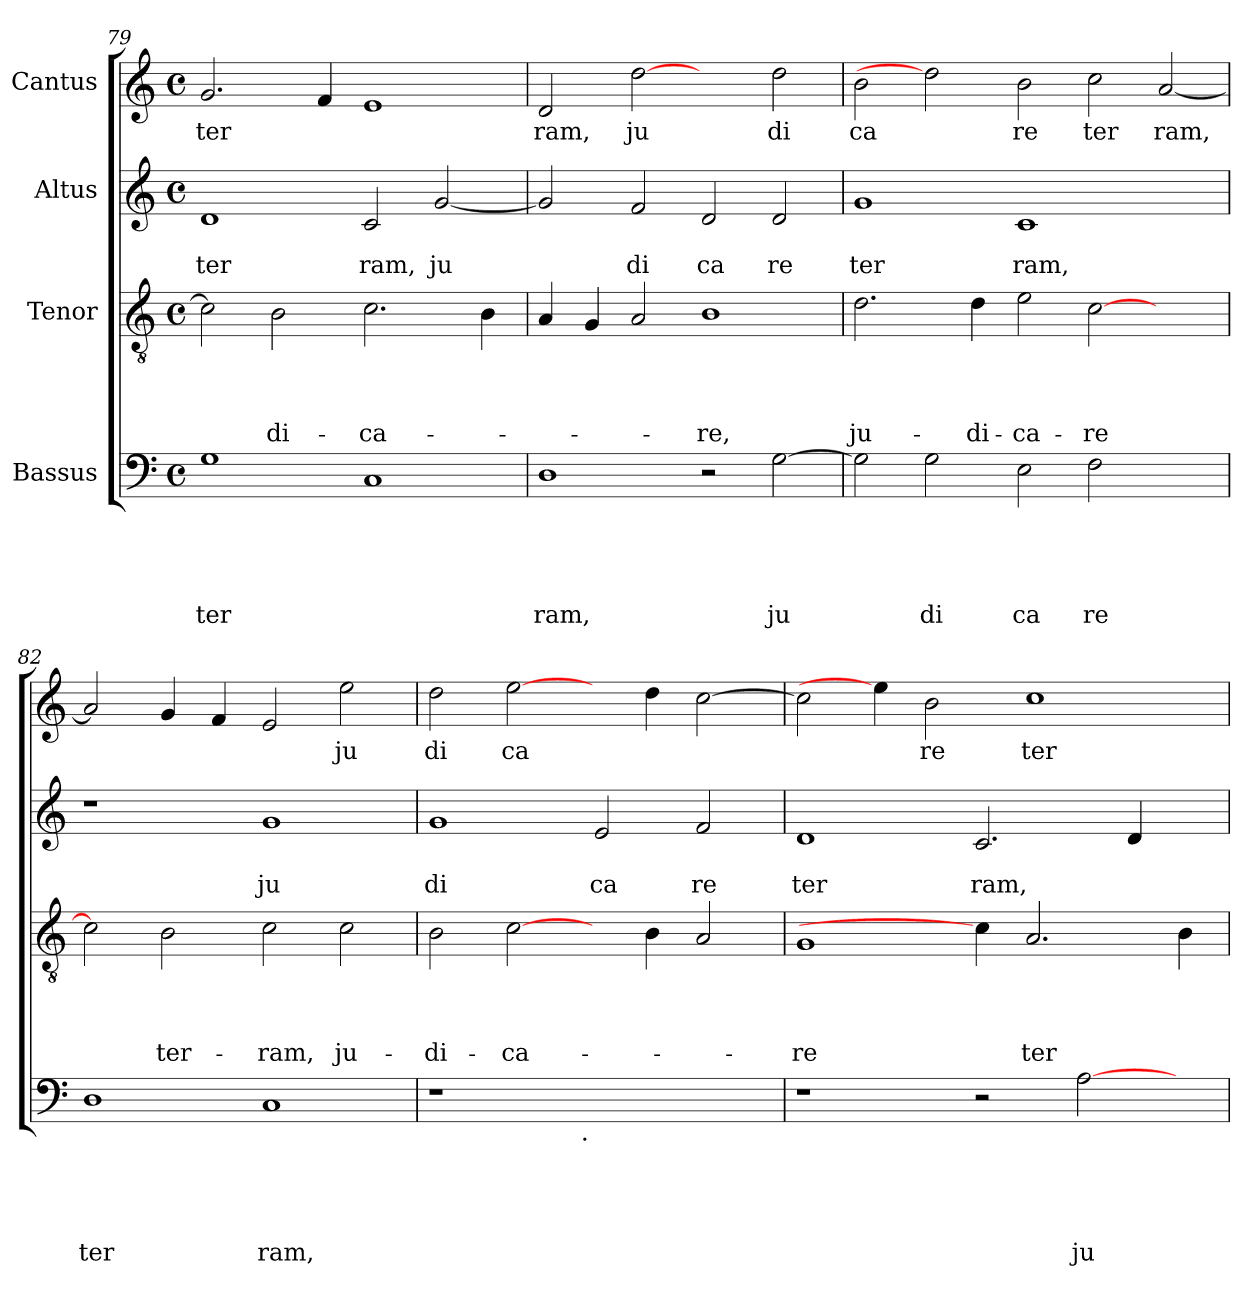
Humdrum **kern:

**kern	**text	**text	**text	**text	**text	**kern	**text	**text	**text	**text	**kern	**text	**text	**kern	**text
*part4	*part4	*part4	*part4	*part4	*part4	*part3	*part3	*part3	*part3	*part3	*part2	*part2	*part2	*part1	*part1
*staff4	*staff4	*staff4	*staff4	*staff4	*staff4	*staff3	*staff3	*staff3	*staff3	*staff3	*staff2	*staff2	*staff2	*staff1	*staff1
*I"Bassus	*	*	*	*	*	*I"Tenor	*	*	*	*	*I"Altus	*	*	*I"Cantus	*
*clefF4	*	*	*	*	*	*clefGv2	*	*	*	*	*clefG2	*	*	*clefG2	*
*k[]	*	*	*	*	*	*k[]	*	*	*	*	*k[]	*	*	*k[]	*
*C:	*	*	*	*	*	*C:	*	*	*	*	*C:	*	*	*C:	*
*M4/4	*	*	*	*	*	*M4/4	*	*	*	*	*M4/4	*	*	*M4/4	*
*met(c)	*	*	*	*	*	*met(c)	*	*	*	*	*met(c)	*	*	*met(c)	*
=79	=79	=79	=79	=79	=79	=79	=79	=79	=79	=79	=79	=79	=79	=79	=79
!	!	!	!	!	!LO:LY:b	!	!	!	!	!	!	!	!LO:LY:b	!	!LO:LY:b
1G	.	.	.	.	ter	2c\]	.	.	.	.	1d	.	ter	2.g/	ter
!	!	!	!	!	!	!	!	!	!	!LO:LY:b	!	!	!	!	!
.	.	.	.	.	.	2B\	.	.	.	di-	.	.	.	.	.
.	.	.	.	.	.	.	.	.	.	.	.	.	.	4f/	.
!	!	!	!	!	!	!	!	!	!	!LO:LY:b	!	!	!LO:LY:b	!	!
1C	.	.	.	.	.	2.c\	.	.	.	-ca-	2c/	.	ram,	1e	.
!	!	!	!	!	!	!	!	!	!	!	!	!	!LO:LY:b	!	!
.	.	.	.	.	.	.	.	.	.	.	[<2g/	.	ju	.	.
.	.	.	.	.	.	4B\	.	.	.	.	.	.	.	.	.
=80	=80	=80	=80	=80	=80	=80	=80	=80	=80	=80	=80	=80	=80	=80	=80
!	!	!	!	!	!LO:LY:b	!	!	!	!	!	!	!	!	!	!LO:LY:b
1D	.	.	.	.	ram,	4A/	.	.	.	.	2g/]	.	.	2d/	ram,
.	.	.	.	.	.	4G/	.	.	.	.	.	.	.	.	.
!	!	!	!	!	!	!	!	!	!	!	!	!	!LO:LY:b	!	!LO:LY:b
.	.	.	.	.	.	2A/	.	.	.	.	2f/	.	di	[2dd	ju
!	!	!	!	!	!	!	!	!	!	!LO:LY:b	!	!	!LO:LY:b	!	!
2r	.	.	.	.	.	1B	.	.	.	-re,	2d/	.	ca	2ryy	.
!	!	!	!	!	!LO:LY:b	!	!	!	!	!	!	!	!LO:LY:b	!	!LO:LY:b
[>2G\	.	.	.	.	ju	.	.	.	.	.	2d/	.	re	2dd\	di
=81	=81	=81	=81	=81	=81	=81	=81	=81	=81	=81	=81	=81	=81	=81	=81
!	!	!	!	!	!	!	!	!	!	!LO:LY:b	!	!	!LO:LY:b	!	!LO:LY:b
2G\]	.	.	.	.	.	2.d\	.	.	.	ju-	1g	.	ter	2b\	ca
!	!	!	!	!	!LO:LY:b	!	!	!	!	!	!	!	!	!	!
2G\	.	.	.	.	di	.	.	.	.	.	.	.	.	2dd]	.
!	!	!	!	!	!	!	!	!	!	!LO:LY:b	!	!	!	!	!
.	.	.	.	.	.	4d\	.	.	.	-di-	.	.	.	.	.
!	!	!	!	!	!LO:LY:b	!	!	!	!	!LO:LY:b	!	!	!LO:LY:b	!	!LO:LY:b
2E\	.	.	.	.	ca	2e\	.	.	.	-ca-	1c	.	ram,	2b\	re
!	!	!	!	!	!LO:LY:b	!	!	!	!	!LO:LY:b	!	!	!	!	!LO:LY:b
2F\	.	.	.	.	re	[>2c\	.	.	.	-re	.	.	.	2cc\	ter
!	!	!	!	!	!	!	!	!	!	!	!	!	!	!	!LO:LY:b
2ryy	.	.	.	.	.	2ryy	.	.	.	.	2ryy	.	.	[<2a/	ram,
=82	=82	=82	=82	=82	=82	=82	=82	=82	=82	=82	=82	=82	=82	=82	=82
!	!	!	!	!	!LO:LY:b	!	!	!	!	!	!	!	!	!	!
1D	.	.	.	.	ter	2c\]	.	.	.	.	1r	.	.	2a/]	.
!	!	!	!	!	!	!	!	!	!	!LO:LY:b	!	!	!	!	!
.	.	.	.	.	.	2B\	.	.	.	ter-	.	.	.	4g/	.
.	.	.	.	.	.	.	.	.	.	.	.	.	.	4f/	.
!	!	!	!	!	!LO:LY:b	!	!	!	!	!LO:LY:b	!	!	!LO:LY:b	!	!
1C	.	.	.	.	ram,	2c\	.	.	.	-ram,	1g	.	ju	2e/	.
!	!	!	!	!	!	!	!	!	!	!LO:LY:b	!	!	!	!	!LO:LY:b
.	.	.	.	.	.	2c\	.	.	.	ju-	.	.	.	2ee\	ju
=83	=83	=83	=83	=83	=83	=83	=83	=83	=83	=83	=83	=83	=83	=83	=83
!	!	!	!	!	!	!	!	!	!	!LO:LY:b	!	!	!LO:LY:b	!	!LO:LY:b
*^	*	*	*	*	*	*	*	*	*	*	*	*	*	*	*
1r	2ryy	.	.	.	.	.	2B\	.	.	.	-di-	1g	.	di	2dd\	di
!	!	!	!	!	!	!	!	!	!	!	!LO:LY:b	!	!	!	!	!LO:LY:b
.	4...ryy	.	.	.	.	.	[2c\	.	.	.	-ca-	.	.	.	[2ee\	ca
!	!LO:TX:b:t=.	!	!	!	!	!	!	!	!	!	!	!	!	!	!	!
.	1ryy	.	.	.	.	.	.	.	.	.	.	.	.	.	.	.
!	!	!	!	!	!	!	!	!	!	!	!	!	!	!LO:LY:b	!	!
1ryy	.	.	.	.	.	.	4ryy	.	.	.	.	2e/	.	ca	4ryy	.
.	.	.	.	.	.	.	4B\	.	.	.	.	.	.	.	4dd\	.
!	!	!	!	!	!	!	!	!	!	!	!	!	!	!LO:LY:b	!	!
.	.	.	.	.	.	.	2A/	.	.	.	.	2f/	.	re	[<2cc\	.
.	32ryy	.	.	.	.	.	.	.	.	.	.	.	.	.	.	.
!!LO:LB:g=z
=84	=84	=84	=84	=84	=84	=84	=84	=84	=84	=84	=84	=84	=84	=84	=84	=84
!	!	!	!	!	!	!	!	!	!	!	!LO:LY:b	!	!	!LO:LY:b	!	!
*v	*v	*	*	*	*	*	*	*	*	*	*	*	*	*	*	*
1r	.	.	.	.	.	1G	.	.	.	-re	1d	.	ter	2cc\]	.
.	.	.	.	.	.	.	.	.	.	.	.	.	.	4ee\]	.
!	!	!	!	!	!	!	!	!	!	!	!	!	!	!	!LO:LY:b
.	.	.	.	.	.	.	.	.	.	.	.	.	.	2b\	re
!	!	!	!	!	!	!	!	!	!	!	!	!	!LO:LY:b	!	!
2r	.	.	.	.	.	4c\]	.	.	.	.	2.c/	.	ram,	.	.
!	!	!	!	!	!	!	!	!	!	!LO:LY:b	!	!	!	!	!LO:LY:b
.	.	.	.	.	.	2.A/	.	.	.	ter	.	.	.	1cc	ter
!	!	!	!	!	!LO:LY:b	!	!	!	!	!	!	!	!	!	!
[>2A\	.	.	.	.	ju	.	.	.	.	.	.	.	.	.	.
.	.	.	.	.	.	.	.	.	.	.	4d/	.	.	.	.
4ryy	.	.	.	.	.	4B\	.	.	.	.	4ryy	.	.	.	.
=	=	=	=	=	=	=	=	=	=	=	=	=	=	=	=
*-	*-	*-	*-	*-	*-	*-	*-	*-	*-	*-	*-	*-	*-	*-	*-
